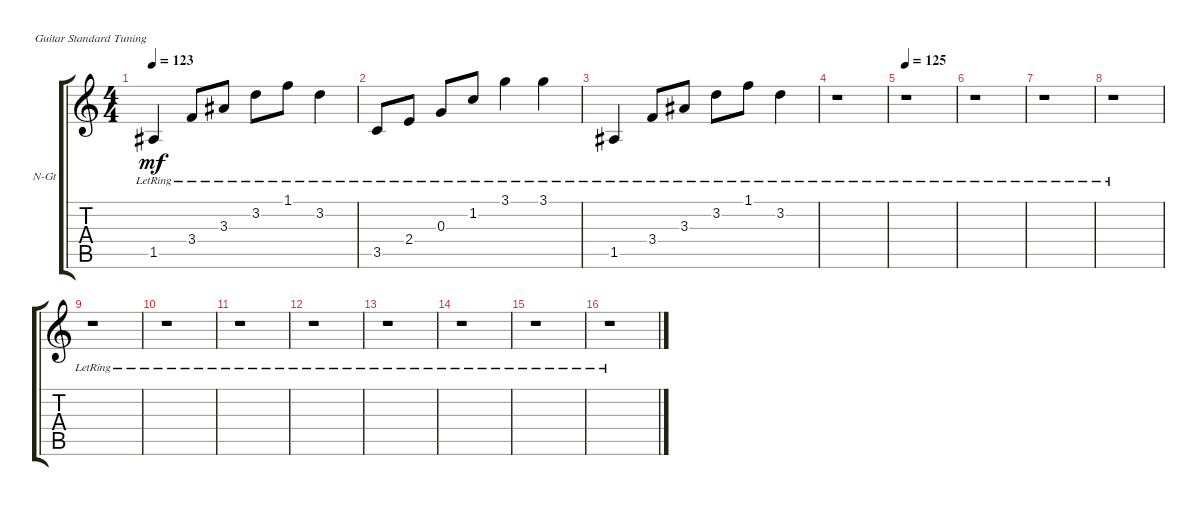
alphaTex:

\defaultSystemsLayout 4
\bracketExtendMode groupsimilarinstruments
\firstSystemTrackNameOrientation horizontal
\otherSystemsTrackNameOrientation horizontal
\track ("Criss Gutar 1" "N-Gt") {instrument acousticguitarnylon}
\staff {score tabs}
\tuning (E4 B3 G3 D3 A2 E2)
\ts (4 4)
\tempo 123
\clef g2
\ks c
1.5{lr}.4{dy mf} 3.4{lr}.8 3.3{lr}.8 3.2{lr}.8 1.1{lr}.8 3.2{lr}.4 |
3.5{lr}.8 2.4{lr}.8 0.3{lr}.8 1.2{lr}.8 3.1{lr}.4 3.1{lr}.4 |
1.5{lr}.4 3.4{lr}.8 3.3{lr}.8 3.2{lr}.8 1.1{lr}.8 3.2{lr}.4 |
r.1 |
\tempo 125
r.1 |
r.1 |
r.1 |
r.1 |
r.1 |
r.1 |
r.1 |
r.1 |
r.1 |
r.1 |
r.1 |
r.1
